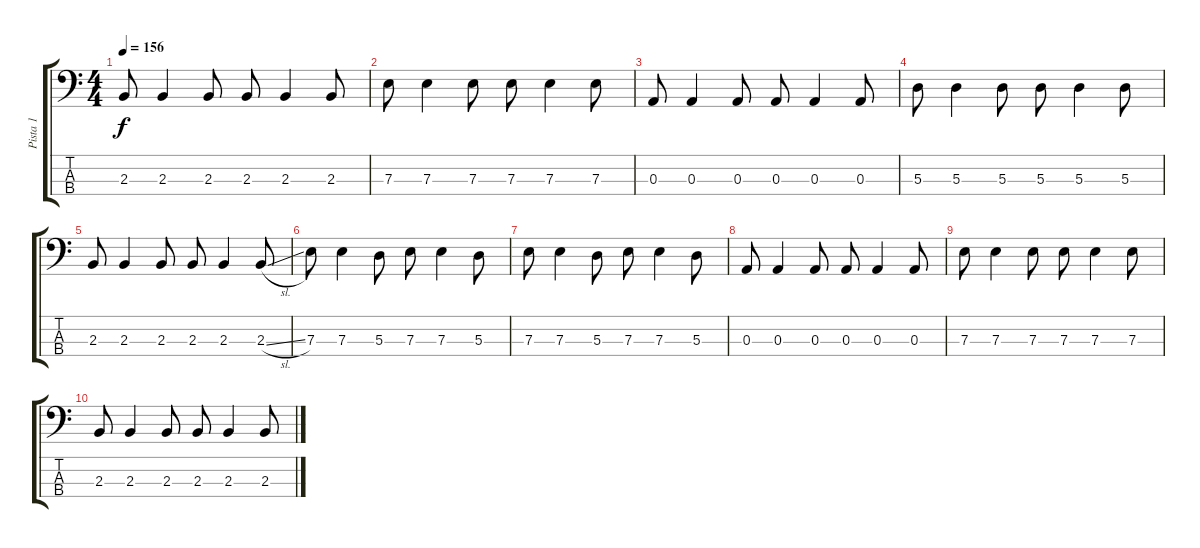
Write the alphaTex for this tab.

\track ("Pista 1" "Pista 1") {instrument electricbassfinger}
\staff {score tabs}
\tuning (G2 D2 A1 E1) {hide}
\ts (4 4)
\tempo 156
\clef f4
\ks c
2.3.8{dy f} 2.3.4 2.3.8 2.3.8 2.3.4 2.3.8 |
7.3.8 7.3.4 7.3.8 7.3.8 7.3.4 7.3.8 |
0.3.8 0.3.4 0.3.8 0.3.8 0.3.4 0.3.8 |
5.3.8 5.3.4 5.3.8 5.3.8 5.3.4 5.3.8 |
2.3.8 2.3.4 2.3.8 2.3.8 2.3.4 2.3{sl}.8 |
7.3.8 7.3.4 5.3.8 7.3.8 7.3.4 5.3.8 |
7.3.8 7.3.4 5.3.8 7.3.8 7.3.4 5.3.8 |
0.3.8 0.3.4 0.3.8 0.3.8 0.3.4 0.3.8 |
7.3.8 7.3.4 7.3.8 7.3.8 7.3.4 7.3.8 |
2.3.8 2.3.4 2.3.8 2.3.8 2.3.4 2.3.8
